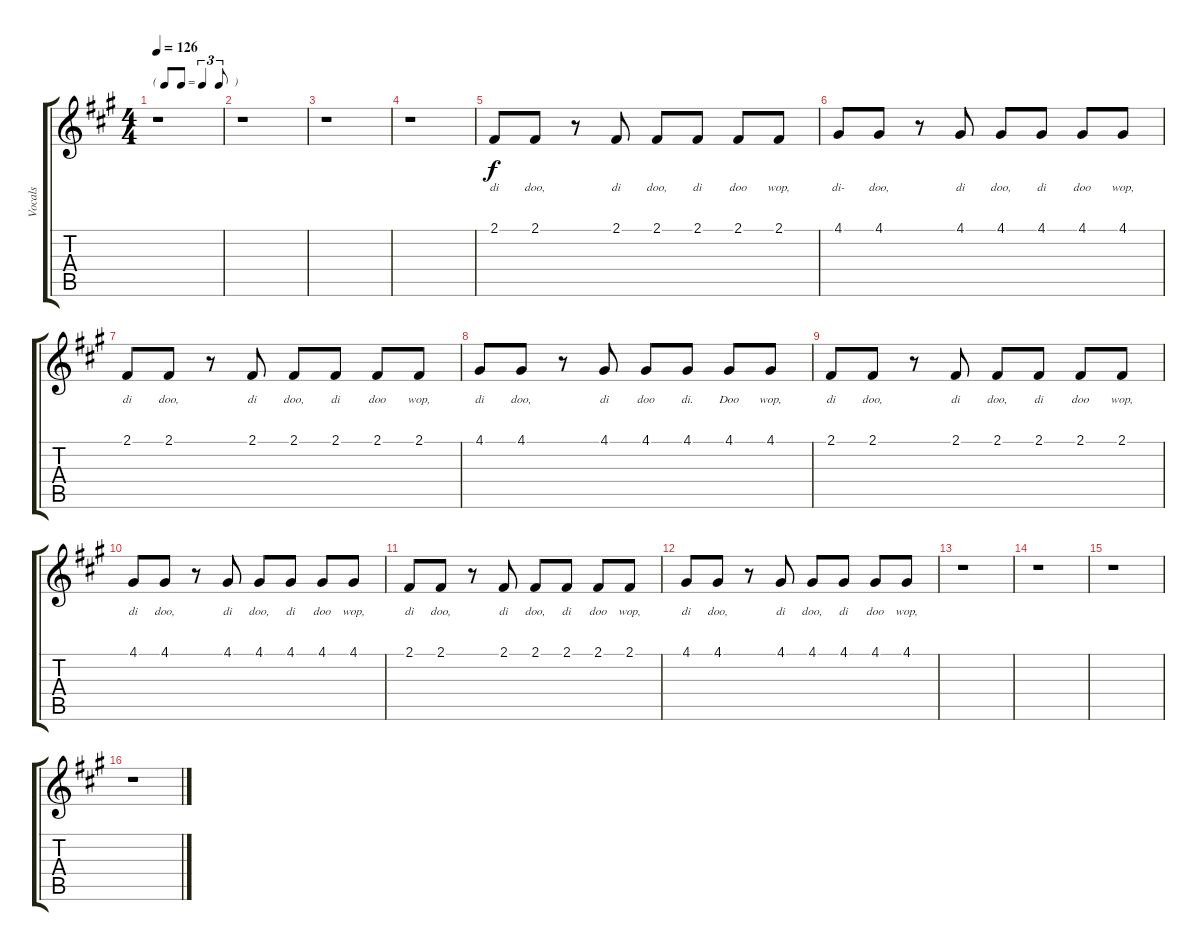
\track ("Vocals" "Vocals") {instrument clarinet}
\staff {score tabs}
\tuning (E4 B3 G3 D3 A2 E2) {hide}
\ts (4 4)
\tf triplet8th
\tempo 126
\clef g2
\ks a
r.1{dy f} |
r.1 |
r.1 |
r.1 |
2.1.8{lyrics (0 "di") lyrics (1 "") lyrics (2 "") lyrics (3 "") lyrics (4 "")} 2.1.8{lyrics (0 "doo,") lyrics (1 "") lyrics (2 "") lyrics (3 "") lyrics (4 "")} r.8 2.1.8{lyrics (0 "di") lyrics (1 "") lyrics (2 "") lyrics (3 "") lyrics (4 "")} 2.1.8{lyrics (0 "doo,") lyrics (1 "") lyrics (2 "") lyrics (3 "") lyrics (4 "")} 2.1.8{lyrics (0 "di") lyrics (1 "") lyrics (2 "") lyrics (3 "") lyrics (4 "")} 2.1.8{lyrics (0 "doo") lyrics (1 "") lyrics (2 "") lyrics (3 "") lyrics (4 "")} 2.1.8{lyrics (0 "wop,") lyrics (1 "") lyrics (2 "") lyrics (3 "") lyrics (4 "")} |
4.1.8{lyrics (0 "di-") lyrics (1 "") lyrics (2 "") lyrics (3 "") lyrics (4 "")} 4.1.8{lyrics (0 "doo,") lyrics (1 "") lyrics (2 "") lyrics (3 "") lyrics (4 "")} r.8 4.1.8{lyrics (0 "di") lyrics (1 "") lyrics (2 "") lyrics (3 "") lyrics (4 "")} 4.1.8{lyrics (0 "doo,") lyrics (1 "") lyrics (2 "") lyrics (3 "") lyrics (4 "")} 4.1.8{lyrics (0 "di") lyrics (1 "") lyrics (2 "") lyrics (3 "") lyrics (4 "")} 4.1.8{lyrics (0 "doo") lyrics (1 "") lyrics (2 "") lyrics (3 "") lyrics (4 "")} 4.1.8{lyrics (0 "wop,") lyrics (1 "") lyrics (2 "") lyrics (3 "") lyrics (4 "")} |
2.1.8{lyrics (0 "di") lyrics (1 "") lyrics (2 "") lyrics (3 "") lyrics (4 "")} 2.1.8{lyrics (0 "doo,") lyrics (1 "") lyrics (2 "") lyrics (3 "") lyrics (4 "")} r.8 2.1.8{lyrics (0 "di") lyrics (1 "") lyrics (2 "") lyrics (3 "") lyrics (4 "")} 2.1.8{lyrics (0 "doo,") lyrics (1 "") lyrics (2 "") lyrics (3 "") lyrics (4 "")} 2.1.8{lyrics (0 "di") lyrics (1 "") lyrics (2 "") lyrics (3 "") lyrics (4 "")} 2.1.8{lyrics (0 "doo") lyrics (1 "") lyrics (2 "") lyrics (3 "") lyrics (4 "")} 2.1.8{lyrics (0 "wop,") lyrics (1 "") lyrics (2 "") lyrics (3 "") lyrics (4 "")} |
4.1.8{lyrics (0 "di") lyrics (1 "") lyrics (2 "") lyrics (3 "") lyrics (4 "")} 4.1.8{lyrics (0 "doo,") lyrics (1 "") lyrics (2 "") lyrics (3 "") lyrics (4 "")} r.8 4.1.8{lyrics (0 "di") lyrics (1 "") lyrics (2 "") lyrics (3 "") lyrics (4 "")} 4.1.8{lyrics (0 "doo") lyrics (1 "") lyrics (2 "") lyrics (3 "") lyrics (4 "")} 4.1.8{lyrics (0 "di.") lyrics (1 "") lyrics (2 "") lyrics (3 "") lyrics (4 "")} 4.1.8{lyrics (0 "Doo") lyrics (1 "") lyrics (2 "") lyrics (3 "") lyrics (4 "")} 4.1.8{lyrics (0 "wop,") lyrics (1 "") lyrics (2 "") lyrics (3 "") lyrics (4 "")} |
2.1.8{lyrics (0 "di") lyrics (1 "") lyrics (2 "") lyrics (3 "") lyrics (4 "")} 2.1.8{lyrics (0 "doo,") lyrics (1 "") lyrics (2 "") lyrics (3 "") lyrics (4 "")} r.8 2.1.8{lyrics (0 "di") lyrics (1 "") lyrics (2 "") lyrics (3 "") lyrics (4 "")} 2.1.8{lyrics (0 "doo,") lyrics (1 "") lyrics (2 "") lyrics (3 "") lyrics (4 "")} 2.1.8{lyrics (0 "di") lyrics (1 "") lyrics (2 "") lyrics (3 "") lyrics (4 "")} 2.1.8{lyrics (0 "doo") lyrics (1 "") lyrics (2 "") lyrics (3 "") lyrics (4 "")} 2.1.8{lyrics (0 "wop,") lyrics (1 "") lyrics (2 "") lyrics (3 "") lyrics (4 "")} |
4.1.8{lyrics (0 "di") lyrics (1 "") lyrics (2 "") lyrics (3 "") lyrics (4 "")} 4.1.8{lyrics (0 "doo,") lyrics (1 "") lyrics (2 "") lyrics (3 "") lyrics (4 "")} r.8 4.1.8{lyrics (0 "di") lyrics (1 "") lyrics (2 "") lyrics (3 "") lyrics (4 "")} 4.1.8{lyrics (0 "doo,") lyrics (1 "") lyrics (2 "") lyrics (3 "") lyrics (4 "")} 4.1.8{lyrics (0 "di") lyrics (1 "") lyrics (2 "") lyrics (3 "") lyrics (4 "")} 4.1.8{lyrics (0 "doo") lyrics (1 "") lyrics (2 "") lyrics (3 "") lyrics (4 "")} 4.1.8{lyrics (0 "wop,") lyrics (1 "") lyrics (2 "") lyrics (3 "") lyrics (4 "")} |
2.1.8{lyrics (0 "di") lyrics (1 "") lyrics (2 "") lyrics (3 "") lyrics (4 "")} 2.1.8{lyrics (0 "doo,") lyrics (1 "") lyrics (2 "") lyrics (3 "") lyrics (4 "")} r.8 2.1.8{lyrics (0 "di") lyrics (1 "") lyrics (2 "") lyrics (3 "") lyrics (4 "")} 2.1.8{lyrics (0 "doo,") lyrics (1 "") lyrics (2 "") lyrics (3 "") lyrics (4 "")} 2.1.8{lyrics (0 "di") lyrics (1 "") lyrics (2 "") lyrics (3 "") lyrics (4 "")} 2.1.8{lyrics (0 "doo") lyrics (1 "") lyrics (2 "") lyrics (3 "") lyrics (4 "")} 2.1.8{lyrics (0 "wop,") lyrics (1 "") lyrics (2 "") lyrics (3 "") lyrics (4 "")} |
4.1.8{lyrics (0 "di") lyrics (1 "") lyrics (2 "") lyrics (3 "") lyrics (4 "")} 4.1.8{lyrics (0 "doo,") lyrics (1 "") lyrics (2 "") lyrics (3 "") lyrics (4 "")} r.8 4.1.8{lyrics (0 "di") lyrics (1 "") lyrics (2 "") lyrics (3 "") lyrics (4 "")} 4.1.8{lyrics (0 "doo,") lyrics (1 "") lyrics (2 "") lyrics (3 "") lyrics (4 "")} 4.1.8{lyrics (0 "di") lyrics (1 "") lyrics (2 "") lyrics (3 "") lyrics (4 "")} 4.1.8{lyrics (0 "doo") lyrics (1 "") lyrics (2 "") lyrics (3 "") lyrics (4 "")} 4.1.8{lyrics (0 "wop,") lyrics (1 "") lyrics (2 "") lyrics (3 "") lyrics (4 "")} |
r.1 |
r.1 |
r.1 |
r.1
